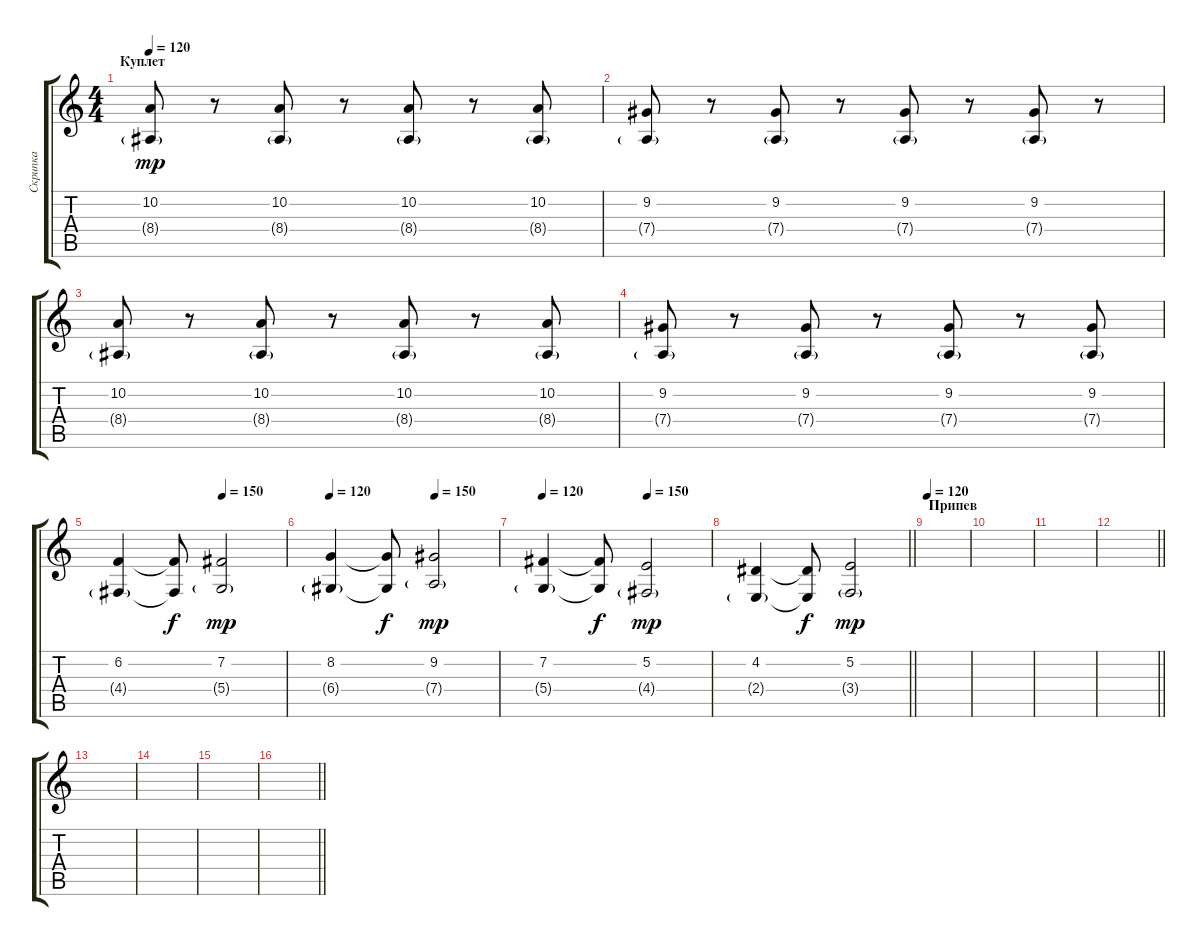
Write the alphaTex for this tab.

\track ("Скрипка" "Скрипка") {instrument viola}
\staff {score tabs}
\tuning (E4 B3 G3 D3 A2 E2) {hide}
\ts (4 4)
\section ("" "Куплет")
\tempo 120
\clef g2
\ks c
(10.2 8.4{g}).8{dy mp volume 13} r.8 (10.2 8.4{g}).8 r.8 (10.2 8.4{g}).8 r.8 (10.2 8.4{g}).8 |
(9.2 7.4{g}).8 r.8 (9.2 7.4{g}).8 r.8 (9.2 7.4{g}).8 r.8 (9.2 7.4{g}).8 r.8 |
(10.2 8.4{g}).8 r.8 (10.2 8.4{g}).8 r.8 (10.2 8.4{g}).8 r.8 (10.2 8.4{g}).8 |
(9.2 7.4{g}).8 r.8 (9.2 7.4{g}).8 r.8 (9.2 7.4{g}).8 r.8 (9.2 7.4{g}).8 |
\tempo (150 0.625)
(6.2 4.4{g}).4 (6.2{t} 4.4{t}).8{dy f} (7.2 5.4{g}).2{dy mp} |
\tempo 120
\tempo (150 0.625)
(8.2 6.4{g}).4 (8.2{t} 6.4{t}).8{dy f} (9.2 7.4{g}).2{dy mp} |
\tempo 120
\tempo (150 0.625)
(7.2 5.4{g}).4 (7.2{t} 5.4{t}).8{dy f} (5.2 4.4{g}).2{dy mp} |
\barLineRight lightlight
(4.2 2.4{g}).4 (4.2{t} 2.4{t}).8{dy f} (5.2 3.4{g}).2{dy mp} |
\section ("" "Припев")
\tempo 120
|
|
|
\barLineRight lightlight
|
\section ("" "")
|
|
|
\barLineRight lightlight
